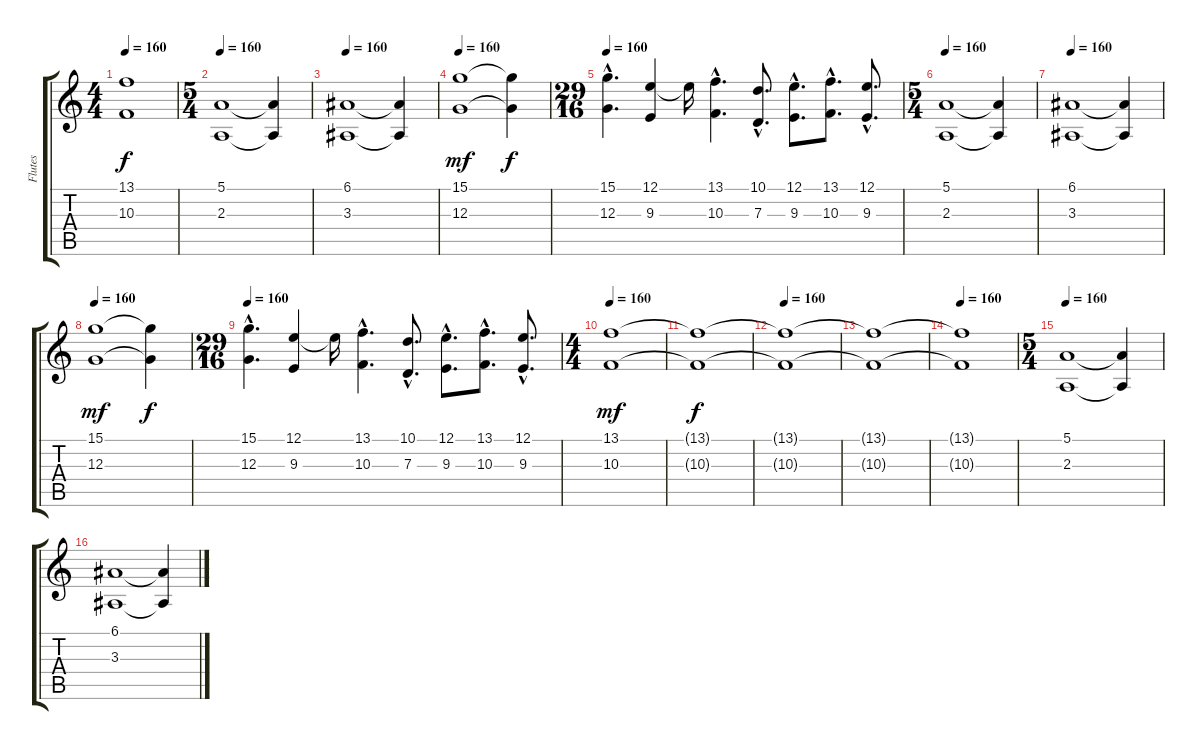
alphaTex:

\track ("Flutes" "Flutes") {instrument flute}
\staff {score tabs}
\tuning (E4 B3 G3 D3 A2 E2) {hide}
\ts (4 4)
\tempo 160
\clef g2
\ks c
(13.1{t} 10.3{t}).1{dy f} |
\ts (5 4)
\tempo 160
(5.1 2.3).1{volume 8} (5.1{t} 2.3{t}).4 |
\tempo 160
(6.1 3.3).1 (6.1{t} 3.3{t}).4 |
\tempo 160
(15.1 12.3).1{dy mf} (15.1{t} 12.3{t}).4{dy f} |
\ts (29 16)
\tempo 160
(15.1{hac} 12.3{hac}).4{d} (12.1 9.3).4 12.1{t}.16 (13.1{hac} 10.3{hac}).4{d} (10.1{hac} 7.3{hac}).8{d} (12.1{hac} 9.3{hac}).8{d} (13.1{hac} 10.3{hac}).8{d} (12.1{hac} 9.3{hac}).8{d} |
\ts (5 4)
\tempo 160
(5.1 2.3).1{volume 7} (5.1{t} 2.3{t}).4 |
\tempo 160
(6.1 3.3).1 (6.1{t} 3.3{t}).4 |
\tempo 160
(15.1 12.3).1{dy mf} (15.1{t} 12.3{t}).4{dy f} |
\ts (29 16)
\tempo 160
(15.1{hac} 12.3{hac}).4{d} (12.1 9.3).4 12.1{t}.16 (13.1{hac} 10.3{hac}).4{d} (10.1{hac} 7.3{hac}).8{d} (12.1{hac} 9.3{hac}).8{d} (13.1{hac} 10.3{hac}).8{d} (12.1{hac} 9.3{hac}).8{d} |
\ts (4 4)
\tempo 160
(13.1 10.3).1{dy mf} |
(13.1{t} 10.3{t}).1{dy f} |
\tempo 160
(13.1{t} 10.3{t}).1 |
(13.1{t} 10.3{t}).1 |
\tempo 160
(13.1{t} 10.3{t}).1 |
\ts (5 4)
\tempo 160
(5.1 2.3).1{volume 8} (5.1{t} 2.3{t}).4 |
(6.1 3.3).1 (6.1{t} 3.3{t}).4
